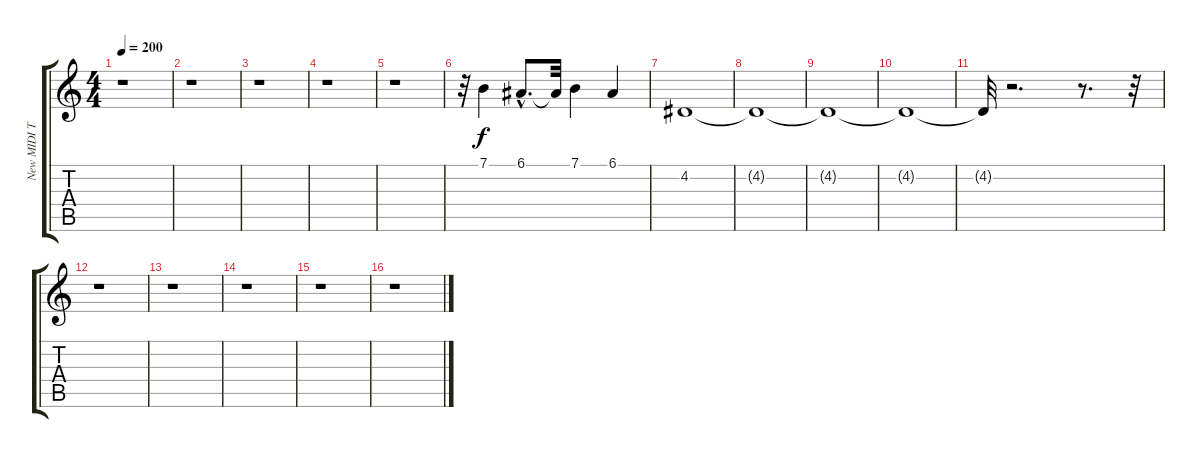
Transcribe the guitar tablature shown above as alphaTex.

\track ("New MIDI Track" "New MIDI T") {instrument dulcimer}
\staff {score tabs}
\tuning (E4 B3 G3 D3 A2 E2) {hide}
\ts (4 4)
\tempo 200
\clef g2
\ks c
r.1{dy f} |
r.1 |
r.1 |
r.1 |
r.1 |
r.32 7.1.4 6.1{hac}.8{d} 6.1{t}.32 7.1.4 6.1.4 |
4.2.1 |
4.2{t}.1 |
4.2{t}.1 |
4.2{t}.1 |
4.2{t}.32 r.2{d} r.8{d} r.32 |
r.1 |
r.1 |
r.1 |
r.1 |
r.1
